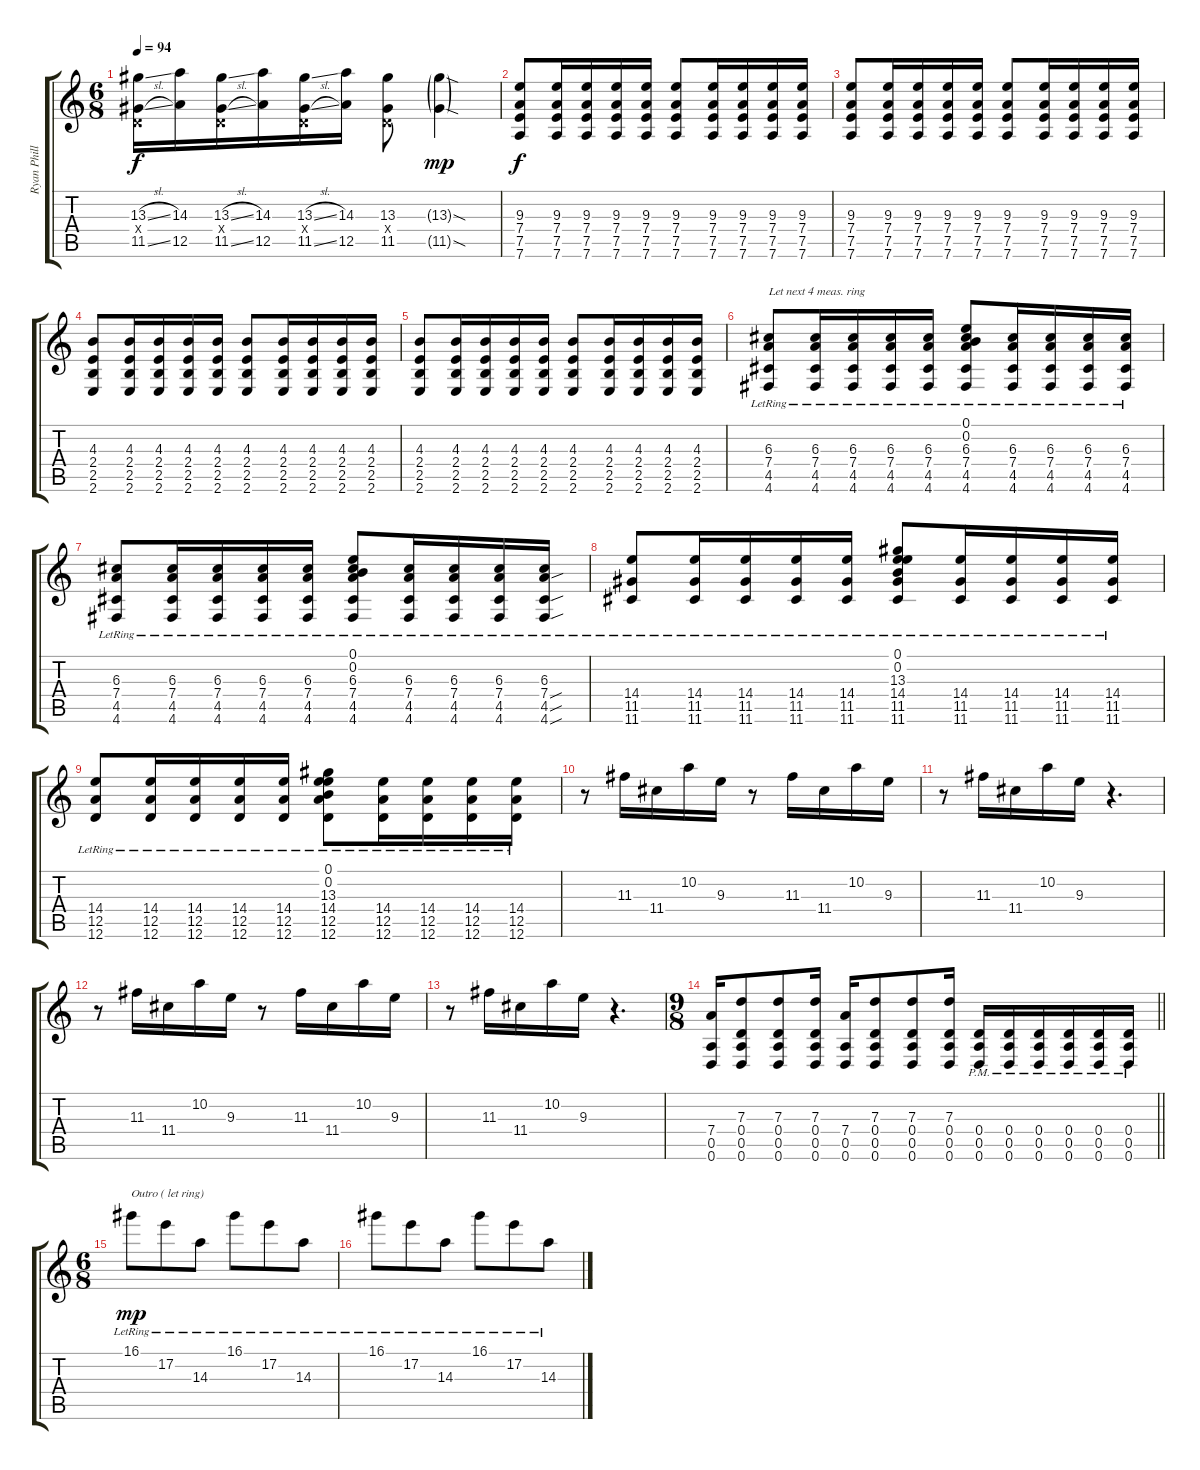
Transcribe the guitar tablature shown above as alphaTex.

\track ("Ryan Phillips | Lead" "Ryan Phill") {instrument electricguitarjazz}
\staff {score tabs}
\tuning (E4 B3 G3 D3 A2 D2) {hide}
\ts (6 8)
\tempo 94
\clef g2
\ks c
(13.3{sl} 0.4{x} 11.5{sl}).16{dy f} (14.3 12.5).16 (13.3{sl} 0.4{x} 11.5{sl}).16 (14.3 12.5).16 (13.3{sl} 0.4{x} 11.5{sl}).16 (14.3 12.5).16 (13.3 0.4{x} 11.5).8 (13.3{sod g} 11.5{sod g}).4{dy mp} |
(9.3 7.4 7.5 7.6).8{dy f} (9.3 7.4 7.5 7.6).16 (9.3 7.4 7.5 7.6).16 (9.3 7.4 7.5 7.6).16 (9.3 7.4 7.5 7.6).16 (9.3 7.4 7.5 7.6).8 (9.3 7.4 7.5 7.6).16 (9.3 7.4 7.5 7.6).16 (9.3 7.4 7.5 7.6).16 (9.3 7.4 7.5 7.6).16 |
(9.3 7.4 7.5 7.6).8 (9.3 7.4 7.5 7.6).16 (9.3 7.4 7.5 7.6).16 (9.3 7.4 7.5 7.6).16 (9.3 7.4 7.5 7.6).16 (9.3 7.4 7.5 7.6).8 (9.3 7.4 7.5 7.6).16 (9.3 7.4 7.5 7.6).16 (9.3 7.4 7.5 7.6).16 (9.3 7.4 7.5 7.6).16 |
(4.3 2.4 2.5 2.6).8 (4.3 2.4 2.5 2.6).16 (4.3 2.4 2.5 2.6).16 (4.3 2.4 2.5 2.6).16 (4.3 2.4 2.5 2.6).16 (4.3 2.4 2.5 2.6).8 (4.3 2.4 2.5 2.6).16 (4.3 2.4 2.5 2.6).16 (4.3 2.4 2.5 2.6).16 (4.3 2.4 2.5 2.6).16 |
(4.3 2.4 2.5 2.6).8 (4.3 2.4 2.5 2.6).16 (4.3 2.4 2.5 2.6).16 (4.3 2.4 2.5 2.6).16 (4.3 2.4 2.5 2.6).16 (4.3 2.4 2.5 2.6).8 (4.3 2.4 2.5 2.6).16 (4.3 2.4 2.5 2.6).16 (4.3 2.4 2.5 2.6).16 (4.3 2.4 2.5 2.6).16 |
(6.3{lr} 7.4{lr} 4.5{lr} 4.6{lr}).8{txt "Let next 4 meas. ring"} (6.3{lr} 7.4{lr} 4.5{lr} 4.6{lr}).16 (6.3{lr} 7.4{lr} 4.5{lr} 4.6{lr}).16 (6.3{lr} 7.4{lr} 4.5{lr} 4.6{lr}).16 (6.3{lr} 7.4{lr} 4.5{lr} 4.6{lr}).16 (0.1{lr} 0.2{lr} 6.3{lr} 7.4{lr} 4.5{lr} 4.6{lr}).8 (6.3{lr} 7.4{lr} 4.5{lr} 4.6{lr}).16 (6.3{lr} 7.4{lr} 4.5{lr} 4.6{lr}).16 (6.3{lr} 7.4{lr} 4.5{lr} 4.6{lr}).16 (6.3{lr} 7.4{lr} 4.5{lr} 4.6{lr}).16 |
(6.3{lr} 7.4{lr} 4.5{lr} 4.6{lr}).8 (6.3{lr} 7.4{lr} 4.5{lr} 4.6{lr}).16 (6.3{lr} 7.4{lr} 4.5{lr} 4.6{lr}).16 (6.3{lr} 7.4{lr} 4.5{lr} 4.6{lr}).16 (6.3{lr} 7.4{lr} 4.5{lr} 4.6{lr}).16 (0.1{lr} 0.2{lr} 6.3{lr} 7.4{lr} 4.5{lr} 4.6{lr}).8 (6.3{lr} 7.4{lr} 4.5{lr} 4.6{lr}).16 (6.3{lr} 7.4{lr} 4.5{lr} 4.6{lr}).16 (6.3{lr} 7.4{lr} 4.5{lr} 4.6{lr}).16 (6.3{lr} 7.4{sou} 4.5{sou} 4.6{sou}).16 |
(14.4{lr} 11.5{lr} 11.6{lr}).8 (14.4{lr} 11.5{lr} 11.6{lr}).16 (14.4{lr} 11.5{lr} 11.6{lr}).16 (14.4{lr} 11.5{lr} 11.6{lr}).16 (14.4{lr} 11.5{lr} 11.6{lr}).16 (0.1{lr} 0.2{lr} 13.3{lr} 14.4{lr} 11.5{lr} 11.6{lr}).8 (14.4{lr} 11.5{lr} 11.6{lr}).16 (14.4{lr} 11.5{lr} 11.6{lr}).16 (14.4{lr} 11.5{lr} 11.6{lr}).16 (14.4{lr} 11.5{lr} 11.6{lr}).16 |
(14.4{lr} 12.5{lr} 12.6{lr}).8 (14.4{lr} 12.5{lr} 12.6{lr}).16 (14.4{lr} 12.5{lr} 12.6{lr}).16 (14.4{lr} 12.5{lr} 12.6{lr}).16 (14.4{lr} 12.5{lr} 12.6{lr}).16 (0.1{lr} 0.2{lr} 13.3{lr} 14.4{lr} 12.5{lr} 12.6{lr}).8 (14.4{lr} 12.5{lr} 12.6{lr}).16 (14.4{lr} 12.5{lr} 12.6{lr}).16 (14.4{lr} 12.5{lr} 12.6{lr}).16 (14.4{lr} 12.5{lr} 12.6{lr}).16 |
r.8 11.3.16 11.4.16 10.2.16 9.3.16 r.8 11.3.16 11.4.16 10.2.16 9.3.16 |
r.8 11.3.16 11.4.16 10.2.16 9.3.16 r.4{d} |
r.8 11.3.16 11.4.16 10.2.16 9.3.16 r.8 11.3.16 11.4.16 10.2.16 9.3.16 |
r.8 11.3.16 11.4.16 10.2.16 9.3.16 r.4{d} |
\ts (9 8)
\barLineRight lightlight
(7.4 0.5 0.6).16 (7.3 0.4 0.5 0.6).8 (7.3 0.4 0.5 0.6).8 (7.3 0.4 0.5 0.6).16 (7.4 0.5 0.6).16 (7.3 0.4 0.5 0.6).8 (7.3 0.4 0.5 0.6).8 (7.3 0.4 0.5 0.6).16 (0.4{pm} 0.5{pm} 0.6{pm}).16 (0.4{pm} 0.5{pm} 0.6{pm}).16 (0.4{pm} 0.5{pm} 0.6{pm}).16 (0.4{pm} 0.5{pm} 0.6{pm}).16 (0.4{pm} 0.5{pm} 0.6{pm}).16 (0.4{pm} 0.5{pm} 0.6{pm}).16 |
\ts (6 8)
16.1{lr}.8{txt "Outro ( let ring)" dy mp instrument electricguitarjazz} 17.2{lr}.8 14.3{lr}.8 16.1{lr}.8 17.2{lr}.8 14.3{lr}.8 |
16.1{lr}.8 17.2{lr}.8 14.3{lr}.8 16.1{lr}.8 17.2{lr}.8 14.3{lr}.8
